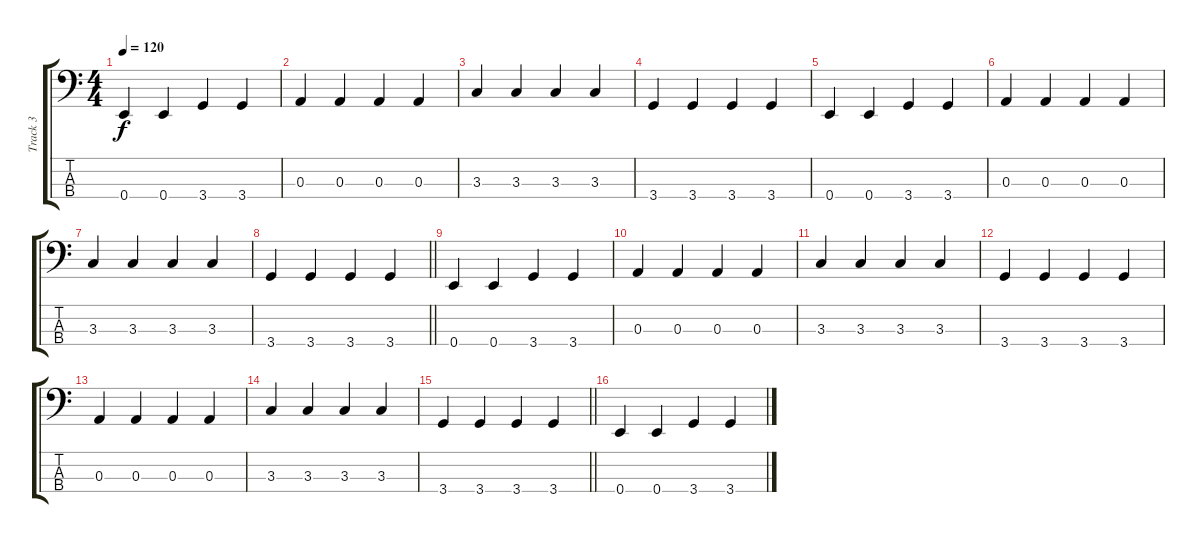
\track ("Track 3" "Track 3") {instrument electricbassfinger}
\staff {score tabs}
\tuning (G2 D2 A1 E1) {hide}
\ts (4 4)
\tempo 120
\clef f4
\ks c
0.4.4{dy f} 0.4.4 3.4.4 3.4.4 |
0.3.4 0.3.4 0.3.4 0.3.4 |
3.3.4 3.3.4 3.3.4 3.3.4 |
3.4.4 3.4.4 3.4.4 3.4.4 |
0.4.4 0.4.4 3.4.4 3.4.4 |
0.3.4 0.3.4 0.3.4 0.3.4 |
3.3.4 3.3.4 3.3.4 3.3.4 |
\barLineRight lightlight
3.4.4 3.4.4 3.4.4 3.4.4 |
0.4.4 0.4.4 3.4.4 3.4.4 |
0.3.4 0.3.4 0.3.4 0.3.4 |
3.3.4 3.3.4 3.3.4 3.3.4 |
3.4.4 3.4.4 3.4.4 3.4.4 |
0.3.4 0.3.4 0.3.4 0.3.4 |
3.3.4 3.3.4 3.3.4 3.3.4 |
\barLineRight lightlight
3.4.4 3.4.4 3.4.4 3.4.4 |
0.4.4 0.4.4 3.4.4 3.4.4
